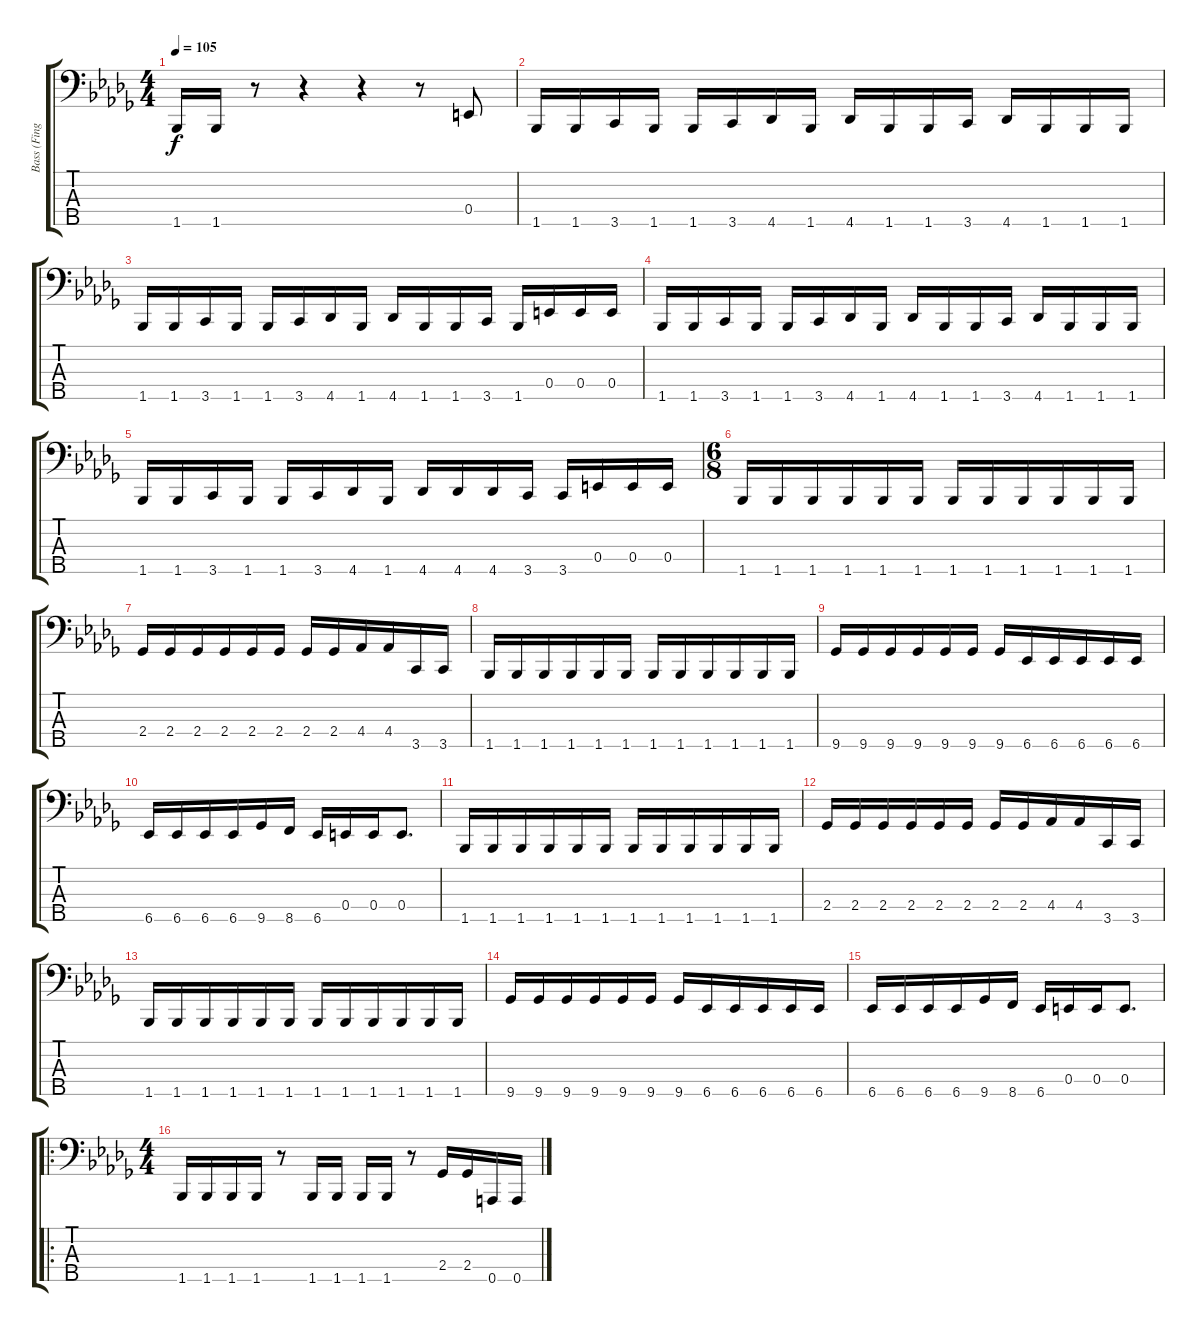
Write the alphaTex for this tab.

\track ("Bass (Finger) Tony Brehm" "Bass (Fing") {instrument electricbassfinger}
\staff {score tabs}
\tuning (G2 D2 A1 E1 A0) {hide}
\ts (4 4)
\tempo 105
\clef f4
\ks bbminor
1.5.16{dy f} 1.5.16 r.8 r.4 r.4 r.8 0.4.8 |
1.5.16 1.5.16 3.5.16 1.5.16 1.5.16 3.5.16 4.5.16 1.5.16 4.5.16 1.5.16 1.5.16 3.5.16 4.5.16 1.5.16 1.5.16 1.5.16 |
1.5.16 1.5.16 3.5.16 1.5.16 1.5.16 3.5.16 4.5.16 1.5.16 4.5.16 1.5.16 1.5.16 3.5.16 1.5.16 0.4.16 0.4.16 0.4.16 |
1.5.16 1.5.16 3.5.16 1.5.16 1.5.16 3.5.16 4.5.16 1.5.16 4.5.16 1.5.16 1.5.16 3.5.16 4.5.16 1.5.16 1.5.16 1.5.16 |
1.5.16 1.5.16 3.5.16 1.5.16 1.5.16 3.5.16 4.5.16 1.5.16 4.5.16 4.5.16 4.5.16 3.5.16 3.5.16 0.4.16 0.4.16 0.4.16 |
\ts (6 8)
1.5.16 1.5.16 1.5.16 1.5.16 1.5.16 1.5.16 1.5.16 1.5.16 1.5.16 1.5.16 1.5.16 1.5.16 |
2.4.16 2.4.16 2.4.16 2.4.16 2.4.16 2.4.16 2.4.16 2.4.16 4.4.16 4.4.16 3.5.16 3.5.16 |
1.5.16 1.5.16 1.5.16 1.5.16 1.5.16 1.5.16 1.5.16 1.5.16 1.5.16 1.5.16 1.5.16 1.5.16 |
9.5.16 9.5.16 9.5.16 9.5.16 9.5.16 9.5.16 9.5.16 6.5.16 6.5.16 6.5.16 6.5.16 6.5.16 |
6.5.16 6.5.16 6.5.16 6.5.16 9.5.16 8.5.16 6.5.16 0.4.16 0.4.16 0.4.8{d} |
1.5.16 1.5.16 1.5.16 1.5.16 1.5.16 1.5.16 1.5.16 1.5.16 1.5.16 1.5.16 1.5.16 1.5.16 |
2.4.16 2.4.16 2.4.16 2.4.16 2.4.16 2.4.16 2.4.16 2.4.16 4.4.16 4.4.16 3.5.16 3.5.16 |
1.5.16 1.5.16 1.5.16 1.5.16 1.5.16 1.5.16 1.5.16 1.5.16 1.5.16 1.5.16 1.5.16 1.5.16 |
9.5.16 9.5.16 9.5.16 9.5.16 9.5.16 9.5.16 9.5.16 6.5.16 6.5.16 6.5.16 6.5.16 6.5.16 |
6.5.16 6.5.16 6.5.16 6.5.16 9.5.16 8.5.16 6.5.16 0.4.16 0.4.16 0.4.8{d} |
\ro
\ts (4 4)
1.5.16 1.5.16 1.5.16 1.5.16 r.8 1.5.16 1.5.16 1.5.16 1.5.16 r.8 2.4.16 2.4.16 0.5.16 0.5.16
